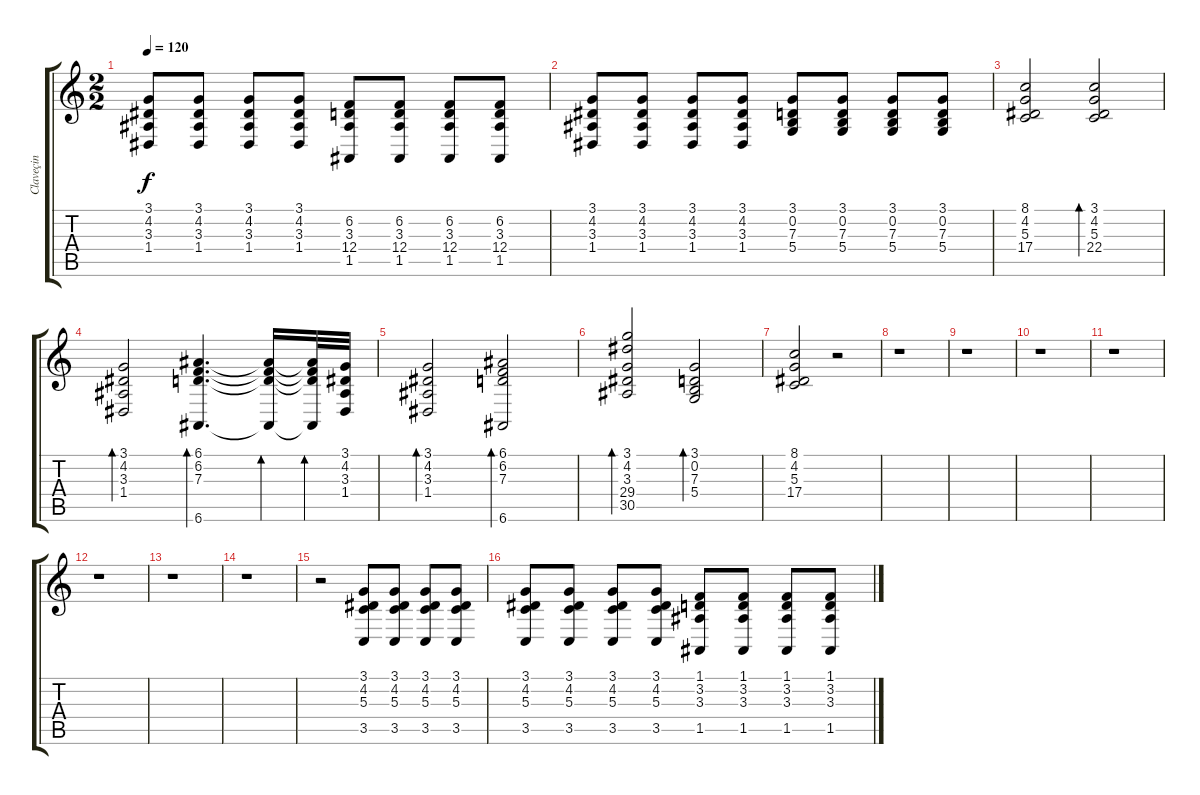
\track ("Claveçin" "Claveçin") {instrument harpsichord}
\staff {score tabs}
\tuning (E4 B3 G3 D3 A2 E2) {hide}
\ts (2 2)
\tempo 120
\clef g2
\ks c
(3.1 4.2 3.3 1.4).8{dy f} (3.1 4.2 3.3 1.4).8 (3.1 4.2 3.3 1.4).8 (3.1 4.2 3.3 1.4).8 (6.2 3.3 12.4 1.5).8 (6.2 3.3 12.4 1.5).8 (6.2 3.3 12.4 1.5).8 (6.2 3.3 12.4 1.5).8 |
(3.1 4.2 3.3 1.4).8 (3.1 4.2 3.3 1.4).8 (3.1 4.2 3.3 1.4).8 (3.1 4.2 3.3 1.4).8 (3.1 0.2 7.3 5.4).8 (3.1 0.2 7.3 5.4).8 (3.1 0.2 7.3 5.4).8 (3.1 0.2 7.3 5.4).8 |
(8.1 4.2 5.3 17.4).2 (3.1 4.2 5.3 22.4).2{bd 240} |
(3.1 4.2 3.3 1.4).2{bd 240} (6.1 6.2 7.3 6.6).4{d bd 240} (6.1{t} 6.2{t} 7.3{t} 6.6{t}).16{bd 240} (6.1{t} 6.2{t} 7.3{t} 6.6{t}).32{bd 240} (3.1 4.2 3.3 1.4).32 |
(3.1 4.2 3.3 1.4).2{bd 240} (6.1 6.2 7.3 6.6).2{bd 240} |
(3.1 4.2 3.3 29.4 30.5).2{bd 240} (3.1 0.2 7.3 5.4).2{bd 240} |
(8.1 4.2 5.3 17.4).2 r.2 |
r.1 |
r.1 |
r.1 |
r.1 |
r.1 |
r.1 |
r.1 |
r.2 (3.1 4.2 5.3 3.5).8 (3.1 4.2 5.3 3.5).8 (3.1 4.2 5.3 3.5).8 (3.1 4.2 5.3 3.5).8 |
(3.1 4.2 5.3 3.5).8 (3.1 4.2 5.3 3.5).8 (3.1 4.2 5.3 3.5).8 (3.1 4.2 5.3 3.5).8 (1.1 3.2 3.3 1.5).8 (1.1 3.2 3.3 1.5).8 (1.1 3.2 3.3 1.5).8 (1.1 3.2 3.3 1.5).8
